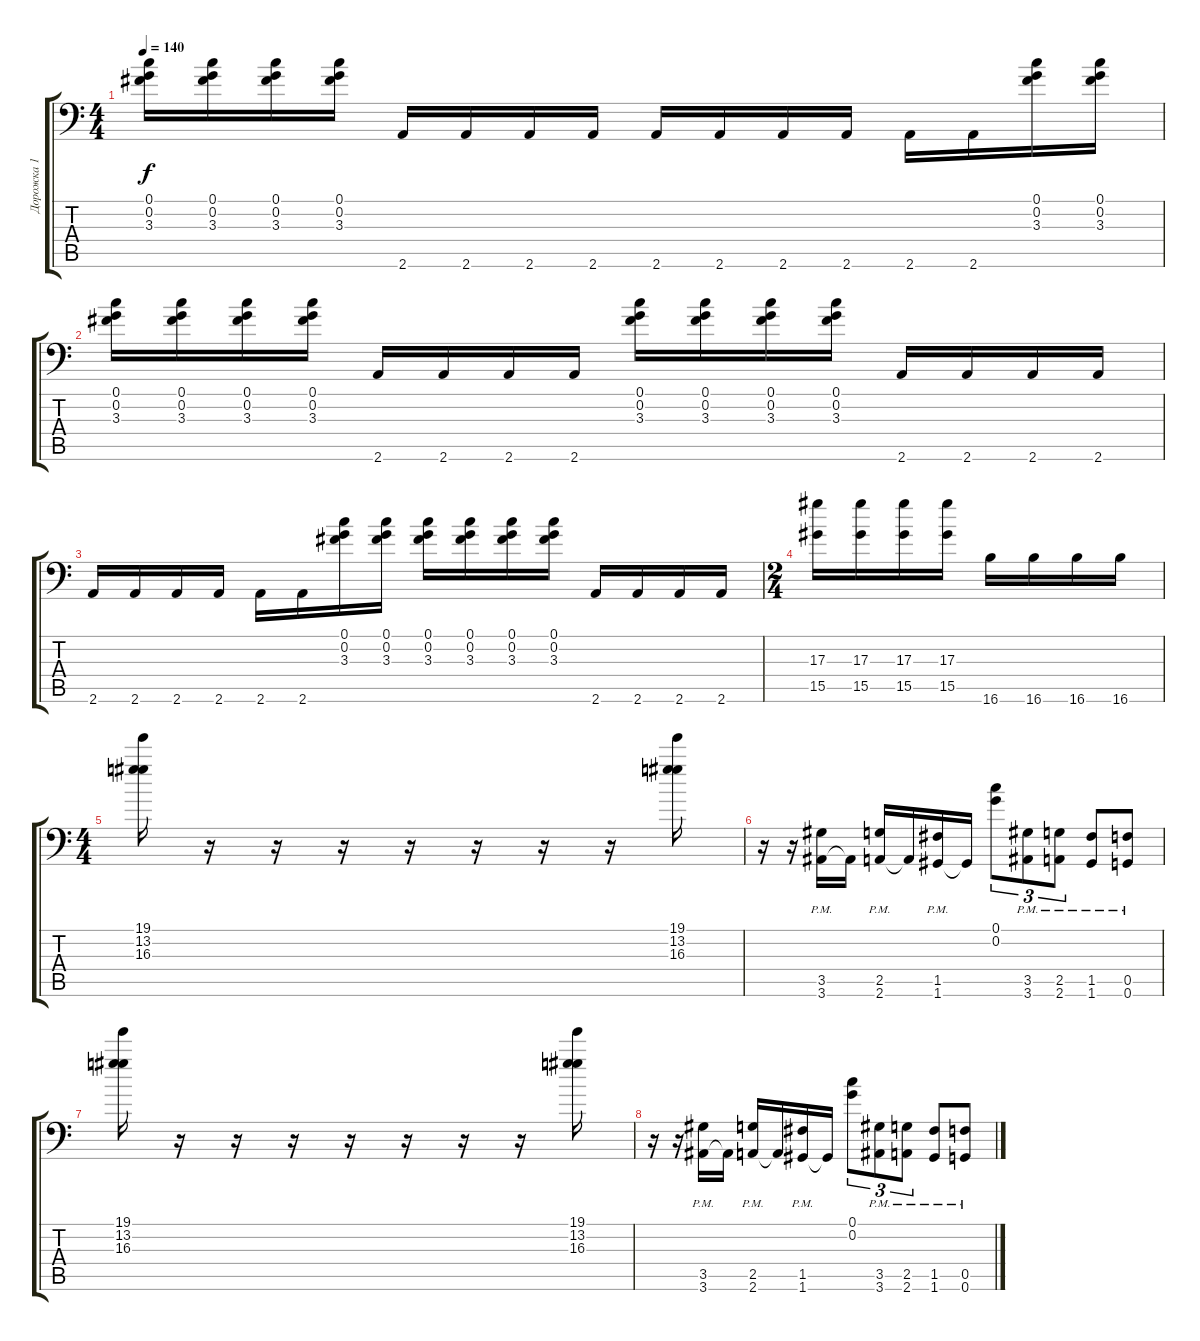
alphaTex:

\track ("Дорожка 1" "Дорожка 1") {instrument distortionguitar}
\staff {score tabs}
\tuning (C4 G3 Eb3 Bb2 F2 G1) {hide}
\ts (4 4)
\tempo 140
\clef f4
\ks c
(0.1 0.2 3.3).16{dy f} (0.1 0.2 3.3).16 (0.1 0.2 3.3).16 (0.1 0.2 3.3).16 2.6.16 2.6.16 2.6.16 2.6.16 2.6.16 2.6.16 2.6.16 2.6.16 2.6.16 2.6.16 (0.1 0.2 3.3).16 (0.1 0.2 3.3).16 |
(0.1 0.2 3.3).16 (0.1 0.2 3.3).16 (0.1 0.2 3.3).16 (0.1 0.2 3.3).16 2.6.16 2.6.16 2.6.16 2.6.16 (0.1 0.2 3.3).16 (0.1 0.2 3.3).16 (0.1 0.2 3.3).16 (0.1 0.2 3.3).16 2.6.16 2.6.16 2.6.16 2.6.16 |
2.6.16 2.6.16 2.6.16 2.6.16 2.6.16 2.6.16 (0.1 0.2 3.3).16 (0.1 0.2 3.3).16 (0.1 0.2 3.3).16 (0.1 0.2 3.3).16 (0.1 0.2 3.3).16 (0.1 0.2 3.3).16 2.6.16 2.6.16 2.6.16 2.6.16 |
\ts (2 4)
(17.3 15.5).16 (17.3 15.5).16 (17.3 15.5).16 (17.3 15.5).16 16.6.16 16.6.16 16.6.16 16.6.16 |
\ts (4 4)
(19.1 13.2 16.3).16 r.16 r.16 r.16 r.16 r.16 r.16 r.16 (19.1 13.2 16.3).16 |
r.16 r.16 (3.5 3.6{pm}).16 3.6{t}.16 (2.5 2.6{pm}).16 2.6{t}.16 (1.5 1.6{pm}).16 1.6{t}.16 (0.1 0.2).8{tu (3 2)} (3.5 3.6{pm}).8{tu (3 2)} (2.5 2.6{pm}).8{tu (3 2)} (1.5 1.6{pm}).8 (0.5 0.6{pm}).8 |
(19.1 13.2 16.3).16 r.16 r.16 r.16 r.16 r.16 r.16 r.16 (19.1 13.2 16.3).16 |
r.16 r.16 (3.5 3.6{pm}).16 3.6{t}.16 (2.5 2.6{pm}).16 2.6{t}.16 (1.5 1.6{pm}).16 1.6{t}.16 (0.1 0.2).8{tu (3 2)} (3.5 3.6{pm}).8{tu (3 2)} (2.5 2.6{pm}).8{tu (3 2)} (1.5 1.6{pm}).8 (0.5 0.6{pm}).8
